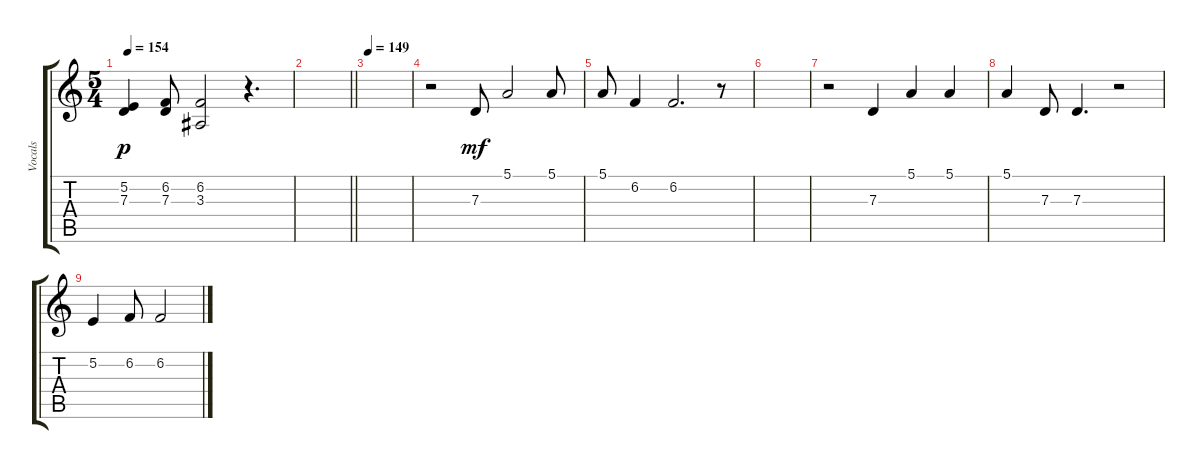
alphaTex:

\track ("Vocals" "Vocals") {instrument flute}
\staff {score tabs}
\tuning (E4 B3 G3 D3 A2 E2) {hide}
\ts (5 4)
\tempo 154
\clef g2
\ks c
(5.2 7.3).4{dy p} (6.2 7.3).8 (6.2 3.3).2 r.4{d} |
\barLineRight lightlight
|
\tempo 149
|
r.2 7.3.8{dy mf} 5.1.2 5.1.8 |
5.1.8 6.2.4 6.2.2{d} r.8 |
|
r.2 7.3.4 5.1.4 5.1.4 |
5.1.4 7.3.8 7.3.4{d} r.2 |
5.2.4 6.2.8 6.2.2
